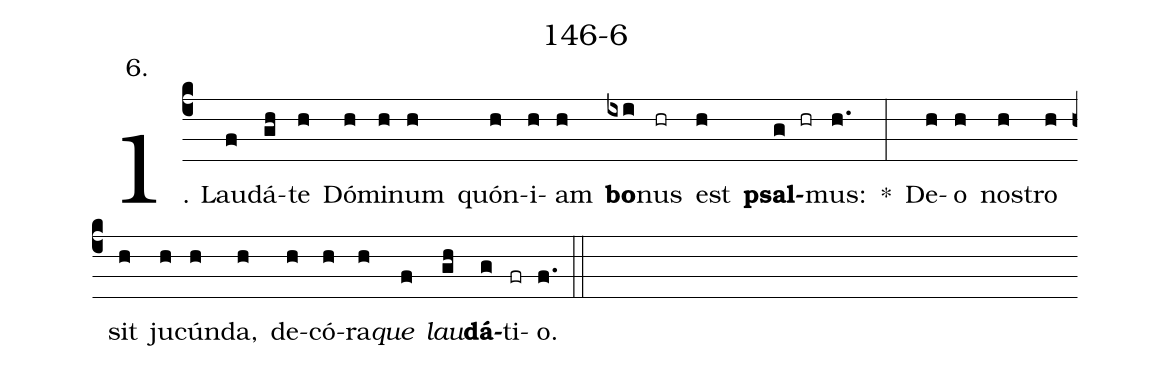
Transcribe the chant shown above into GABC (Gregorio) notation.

name: 146-6;
annotation: 6.;
%%
(c4)1. Lau(f)dá(gh)te(h) Dó(h)mi(h)num(h) quón(h)i(h)am(h) <b>bo</b>(ixi)nus(hr) est(h) <b>psal</b>(g hr)mus:(h.) *(:) De(h)o(h) nos(h)tro(h) sit(h) ju(h)cún(h)da,(h) de(h)có(h)ra(h)<i>que</i>(f) <i>lau</i>(gh)<b>dá</b>(g)ti(fr)o.(f.) (::)
